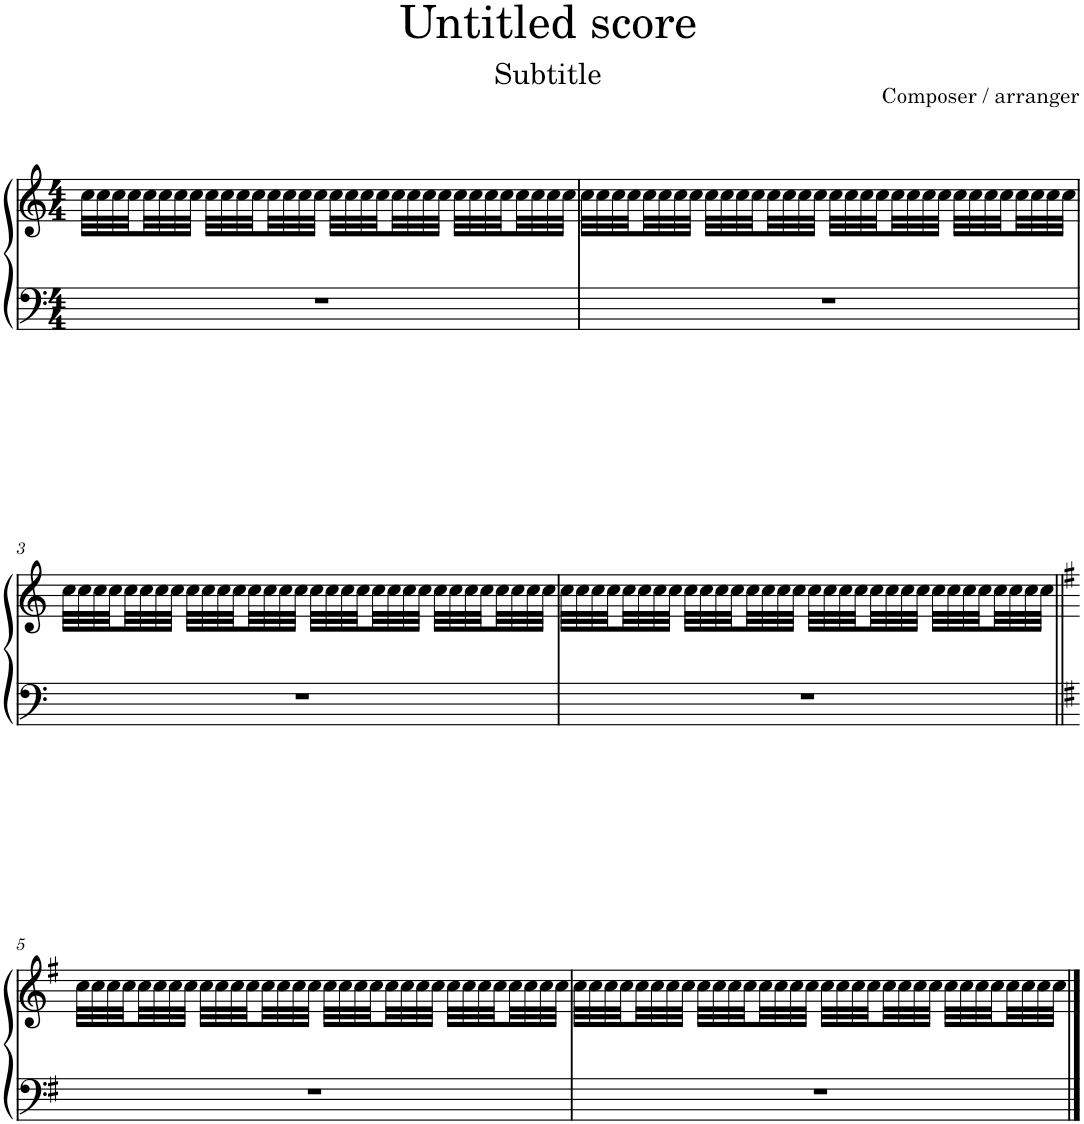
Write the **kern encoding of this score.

**kern	**kern
*part1	*part1
*staff2	*staff1
*I"Piano	*
*I'Pno.	*
*clefF4	*clefG2
*k[]	*k[]
*M4/4	*M4/4
=1	=1
1r	32cc\LLL
.	32cc\
.	32cc\
.	32cc\
.	32cc\
.	32cc\
.	32cc\
.	32cc\JJJ
.	32cc\LLL
.	32cc\
.	32cc\
.	32cc\
.	32cc\
.	32cc\
.	32cc\
.	32cc\JJJ
.	32cc\LLL
.	32cc\
.	32cc\
.	32cc\
.	32cc\
.	32cc\
.	32cc\
.	32cc\JJJ
.	32cc\LLL
.	32cc\
.	32cc\
.	32cc\
.	32cc\
.	32cc\
.	32cc\
.	32cc\JJJ
=2	=2
1r	32cc\LLL
.	32cc\
.	32cc\
.	32cc\
.	32cc\
.	32cc\
.	32cc\
.	32cc\JJJ
.	32cc\LLL
.	32cc\
.	32cc\
.	32cc\
.	32cc\
.	32cc\
.	32cc\
.	32cc\JJJ
.	32cc\LLL
.	32cc\
.	32cc\
.	32cc\
.	32cc\
.	32cc\
.	32cc\
.	32cc\JJJ
.	32cc\LLL
.	32cc\
.	32cc\
.	32cc\
.	32cc\
.	32cc\
.	32cc\
.	32cc\JJJ
!!LO:LB:g=z
=3	=3
1r	32cc\LLL
.	32cc\
.	32cc\
.	32cc\
.	32cc\
.	32cc\
.	32cc\
.	32cc\JJJ
.	32cc\LLL
.	32cc\
.	32cc\
.	32cc\
.	32cc\
.	32cc\
.	32cc\
.	32cc\JJJ
.	32cc\LLL
.	32cc\
.	32cc\
.	32cc\
.	32cc\
.	32cc\
.	32cc\
.	32cc\JJJ
.	32cc\LLL
.	32cc\
.	32cc\
.	32cc\
.	32cc\
.	32cc\
.	32cc\
.	32cc\JJJ
=4	=4
1r	32cc\LLL
.	32cc\
.	32cc\
.	32cc\
.	32cc\
.	32cc\
.	32cc\
.	32cc\JJJ
.	32cc\LLL
.	32cc\
.	32cc\
.	32cc\
.	32cc\
.	32cc\
.	32cc\
.	32cc\JJJ
.	32cc\LLL
.	32cc\
.	32cc\
.	32cc\
.	32cc\
.	32cc\
.	32cc\
.	32cc\JJJ
.	32cc\LLL
.	32cc\
.	32cc\
.	32cc\
.	32cc\
.	32cc\
.	32cc\
.	32cc\JJJ
!!LO:LB:g=z
=5||	=5||
*k[f#]	*k[f#]
1r	32cc\LLL
.	32cc\
.	32cc\
.	32cc\
.	32cc\
.	32cc\
.	32cc\
.	32cc\JJJ
.	32cc\LLL
.	32cc\
.	32cc\
.	32cc\
.	32cc\
.	32cc\
.	32cc\
.	32cc\JJJ
.	32cc\LLL
.	32cc\
.	32cc\
.	32cc\
.	32cc\
.	32cc\
.	32cc\
.	32cc\JJJ
.	32cc\LLL
.	32cc\
.	32cc\
.	32cc\
.	32cc\
.	32cc\
.	32cc\
.	32cc\JJJ
=6	=6
1r	32cc\LLL
.	32cc\
.	32cc\
.	32cc\
.	32cc\
.	32cc\
.	32cc\
.	32cc\JJJ
.	32cc\LLL
.	32cc\
.	32cc\
.	32cc\
.	32cc\
.	32cc\
.	32cc\
.	32cc\JJJ
.	32cc\LLL
.	32cc\
.	32cc\
.	32cc\
.	32cc\
.	32cc\
.	32cc\
.	32cc\JJJ
.	32cc\LLL
.	32cc\
.	32cc\
.	32cc\
.	32cc\
.	32cc\
.	32cc\
.	32cc\JJJ
==	==
*-	*-
